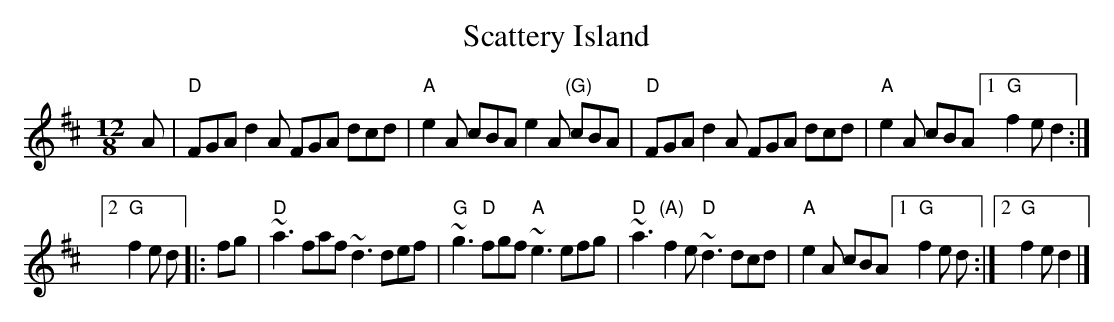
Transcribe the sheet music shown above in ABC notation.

X:1
T:Scattery Island
M:12/8
L:1/8
K:D
A|\
"D"FGA d2A FGA dcd|"A"e2A cBA e2A "(G)"cBA|\
"D"FGA d2A FGA dcd|"A"e2A cBA [1 "G"f2e d2:|
[2"G"f2e d|:fg|\
"D"~a3 faf ~d3 def|"G"~g3 "D"fgf "A"~e3 efg|\
"D"~a3 "(A)"f2e "D"~d3 dcd|"A"e2A cBA [1 "G"f2e d:|[2 "G"f2e d2|]
